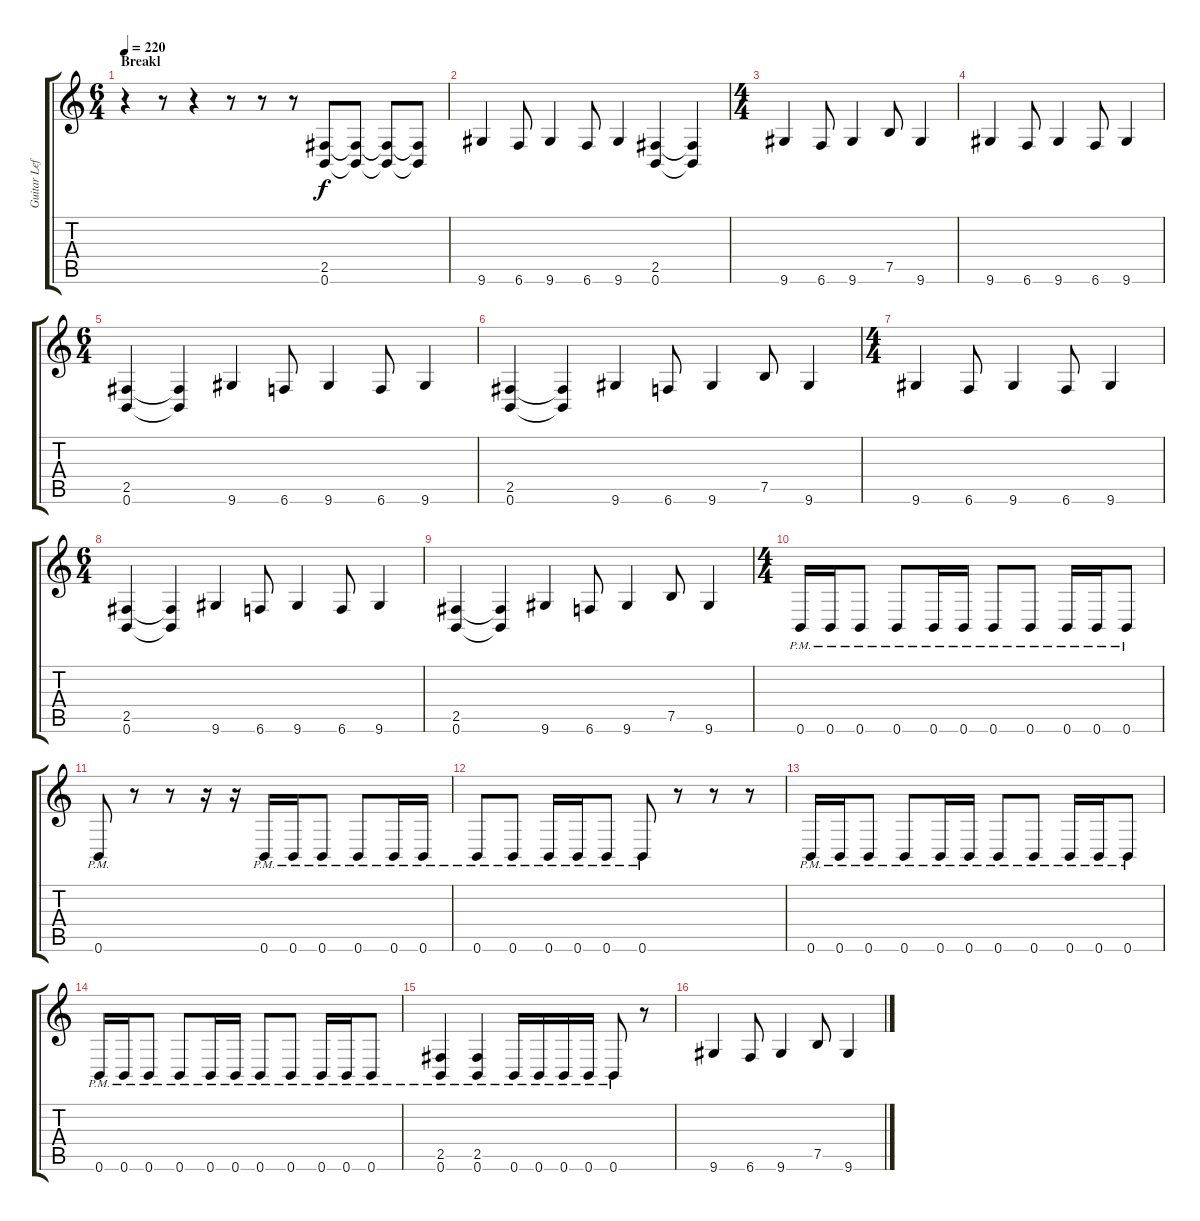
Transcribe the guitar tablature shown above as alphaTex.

\track ("Guitar Left" "Guitar Lef") {instrument overdrivenguitar}
\staff {score tabs}
\tuning (B3 Gb3 D3 A2 E2 B1) {hide}
\ts (6 4)
\section ("" "Breakl")
\tempo 220
\clef g2
\ks c
r.4{dy f} r.8 r.4 r.8 r.8 r.8 (2.5 0.6).8 (2.5{t} 0.6{t}).8 (2.5{t} 0.6{t}).8 (2.5{t} 0.6{t}).8 |
9.6.4 6.6.8 9.6.4 6.6.8 9.6.4 (2.5 0.6).4 (2.5{t} 0.6{t}).4 |
\ts (4 4)
9.6.4 6.6.8 9.6.4 7.5.8 9.6.4 |
9.6.4 6.6.8 9.6.4 6.6.8 9.6.4 |
\ts (6 4)
(2.5 0.6).4 (2.5{t} 0.6{t}).4 9.6.4 6.6.8 9.6.4 6.6.8 9.6.4 |
(2.5 0.6).4 (2.5{t} 0.6{t}).4 9.6.4 6.6.8 9.6.4 7.5.8 9.6.4 |
\ts (4 4)
9.6.4 6.6.8 9.6.4 6.6.8 9.6.4 |
\ts (6 4)
(2.5 0.6).4 (2.5{t} 0.6{t}).4 9.6.4 6.6.8 9.6.4 6.6.8 9.6.4 |
(2.5 0.6).4 (2.5{t} 0.6{t}).4 9.6.4 6.6.8 9.6.4 7.5.8 9.6.4 |
\ts (4 4)
0.6{pm}.16 0.6{pm}.16 0.6{pm}.8 0.6{pm}.8 0.6{pm}.16 0.6{pm}.16 0.6{pm}.8 0.6{pm}.8 0.6{pm}.16 0.6{pm}.16 0.6{pm}.8 |
0.6{pm}.8 r.8 r.8 r.16 r.16 0.6{pm}.16 0.6{pm}.16 0.6{pm}.8 0.6{pm}.8 0.6{pm}.16 0.6{pm}.16 |
0.6{pm}.8 0.6{pm}.8 0.6{pm}.16 0.6{pm}.16 0.6{pm}.8 0.6{pm}.8 r.8 r.8 r.8 |
0.6{pm}.16 0.6{pm}.16 0.6{pm}.8 0.6{pm}.8 0.6{pm}.16 0.6{pm}.16 0.6{pm}.8 0.6{pm}.8 0.6{pm}.16 0.6{pm}.16 0.6{pm}.8 |
0.6{pm}.16 0.6{pm}.16 0.6{pm}.8 0.6{pm}.8 0.6{pm}.16 0.6{pm}.16 0.6{pm}.8 0.6{pm}.8 0.6{pm}.16 0.6{pm}.16 0.6{pm}.8 |
(2.5{pm} 0.6{pm}).4 (2.5{pm} 0.6{pm}).4 0.6{pm}.16 0.6{pm}.16 0.6{pm}.16 0.6{pm}.16 0.6{pm}.8 r.8 |
9.6.4 6.6.8 9.6.4 7.5.8 9.6.4
